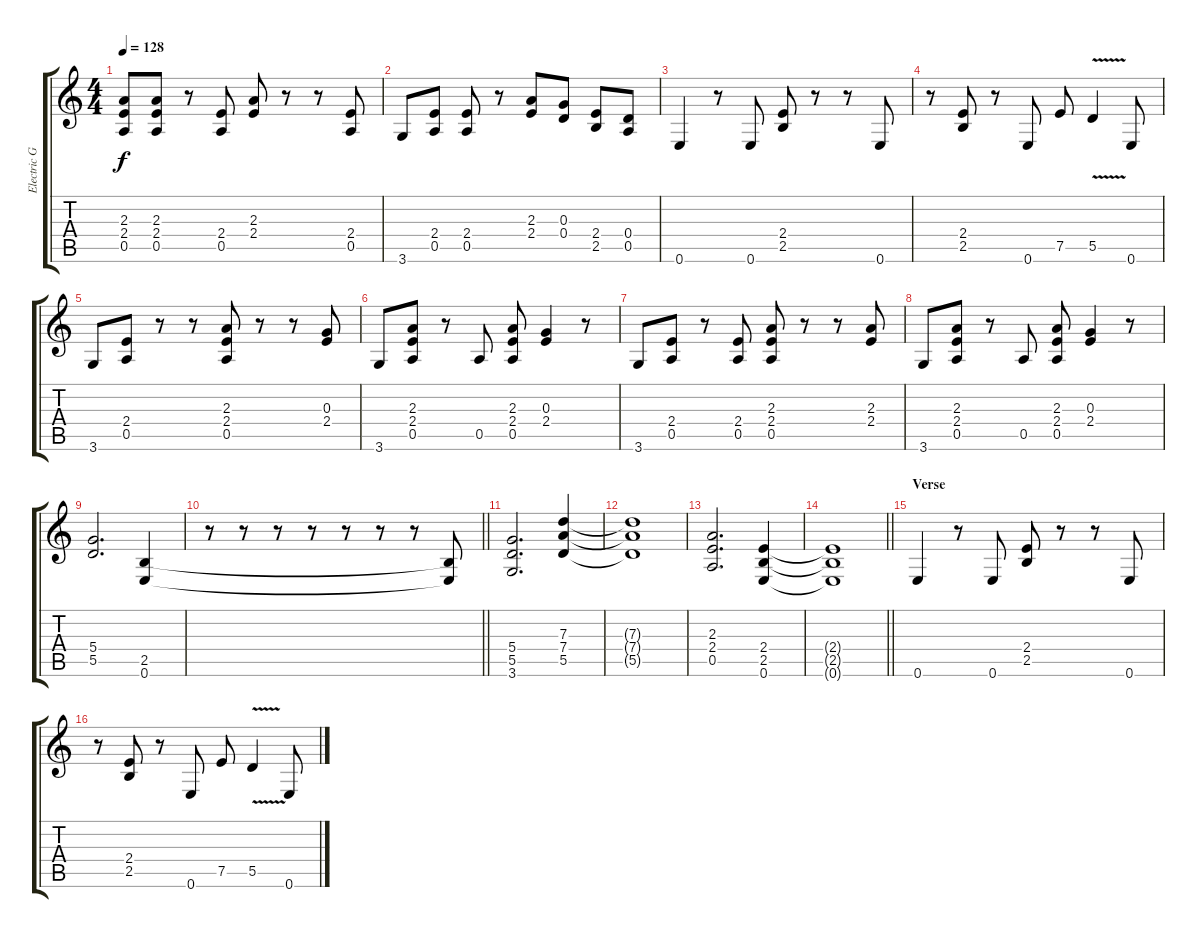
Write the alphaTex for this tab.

\track ("Electric Guitar" "Electric G") {instrument overdrivenguitar}
\staff {score tabs}
\tuning (E4 B3 G3 D3 A2 E2) {hide}
\ts (4 4)
\tempo 128
\clef g2
\ks c
(2.3 2.4 0.5).8{dy f} (2.3 2.4 0.5).8 r.8 (2.4 0.5).8 (2.3 2.4).8 r.8 r.8 (2.4 0.5).8 |
3.6.8 (2.4 0.5).8 (2.4 0.5).8 r.8 (2.3 2.4).8 (0.3 0.4).8 (2.4 2.5).8 (0.4 0.5).8 |
0.6.4 r.8 0.6.8 (2.4 2.5).8 r.8 r.8 0.6.8 |
r.8 (2.4 2.5).8 r.8 0.6.8 7.5.8 5.5{v}.4 0.6.8 |
3.6.8 (2.4 0.5).8 r.8 r.8 (2.3 2.4 0.5).8 r.8 r.8 (0.3 2.4).8 |
3.6.8 (2.3 2.4 0.5).8 r.8 0.5.8 (2.3 2.4 0.5).8 (0.3 2.4).4 r.8 |
3.6.8 (2.4 0.5).8 r.8 (2.4 0.5).8 (2.3 2.4 0.5).8 r.8 r.8 (2.3 2.4).8 |
3.6.8 (2.3 2.4 0.5).8 r.8 0.5.8 (2.3 2.4 0.5).8 (0.3 2.4).4 r.8 |
(5.4 5.5).2{d} (2.5 0.6).4 |
\barLineRight lightlight
r.8 r.8 r.8 r.8 r.8 r.8 r.8 (2.5{t} 0.6{t}).8 |
(5.4 5.5 3.6).2{d} (7.3 7.4 5.5).4 |
(7.3{t} 7.4{t} 5.5{t}).1 |
(2.3 2.4 0.5).2{d} (2.4 2.5 0.6).4 |
\barLineRight lightlight
(2.4{t} 2.5{t} 0.6{t}).1 |
\section ("" "Verse")
0.6.4 r.8 0.6.8 (2.4 2.5).8 r.8 r.8 0.6.8 |
r.8 (2.4 2.5).8 r.8 0.6.8 7.5.8 5.5{v}.4 0.6.8
